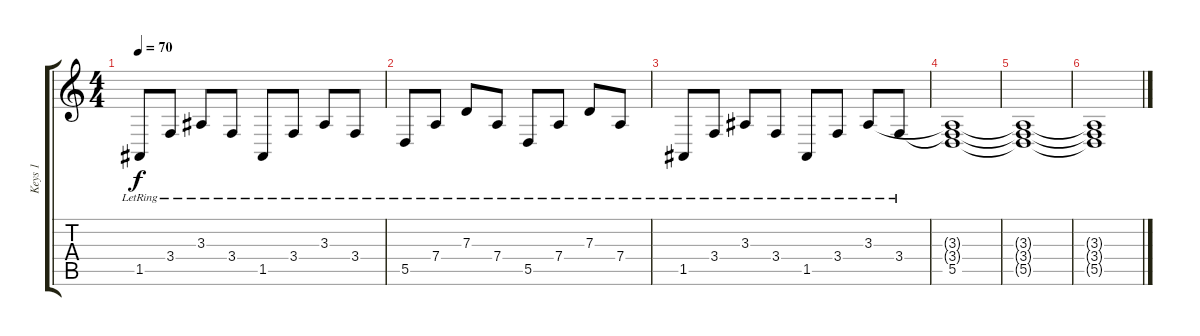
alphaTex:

\track ("Keys 1" "Keys 1") {instrument acousticgrandpiano}
\staff {score tabs}
\tuning (E4 B3 G3 D3 A2 D2) {hide}
\ts (4 4)
\tempo 70
\clef g2
\ks c
1.5{lr}.8{dy f} 3.4{lr}.8 3.3{lr}.8 3.4{lr}.8 1.5{lr}.8 3.4{lr}.8 3.3{lr}.8 3.4{lr}.8 |
5.5{lr}.8 7.4{lr}.8 7.3{lr}.8 7.4{lr}.8 5.5{lr}.8 7.4{lr}.8 7.3{lr}.8 7.4{lr}.8 |
1.5{lr}.8 3.4{lr}.8 3.3{lr}.8 3.4{lr}.8 1.5{lr}.8 3.4{lr}.8 3.3{lr}.8 3.4{lr}.8 |
(3.3{t} 3.4{t} 5.5).1 |
(3.3{t} 3.4{t} 5.5{t}).1 |
(3.3{t} 3.4{t} 5.5{t}).1
